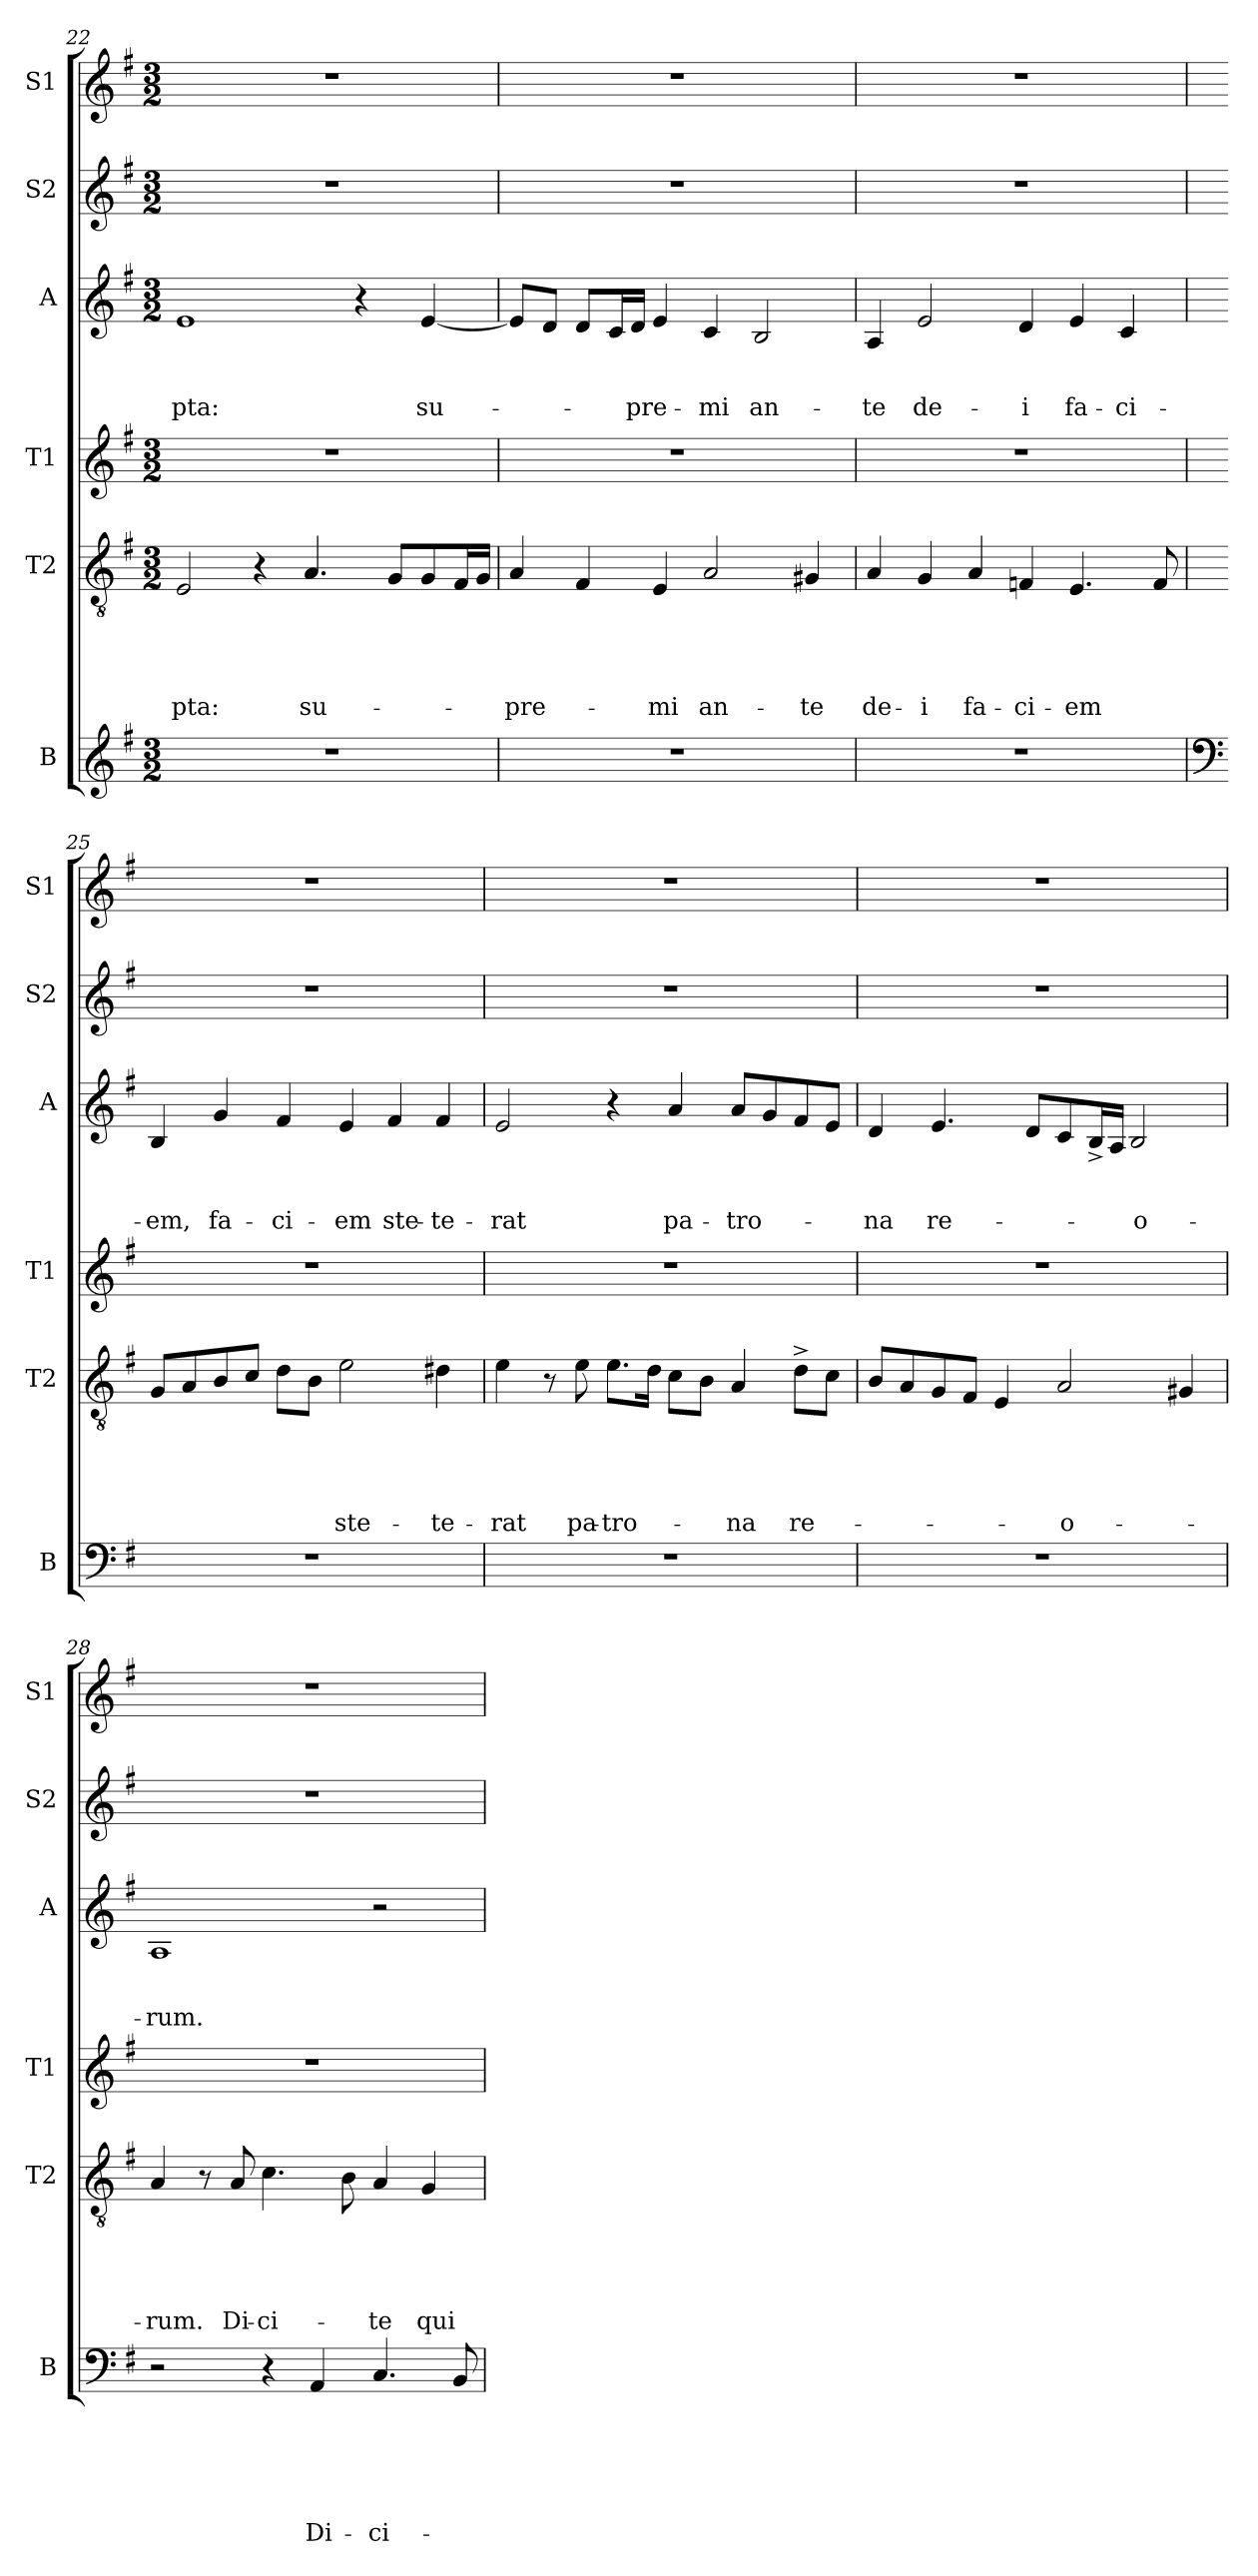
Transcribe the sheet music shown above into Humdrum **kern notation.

**kern	**text	**text	**text	**text	**text	**text	**kern	**text	**text	**text	**text	**text	**kern	**kern	**text	**text	**text	**kern	**kern
*part6	*part6	*part6	*part6	*part6	*part6	*part6	*part5	*part5	*part5	*part5	*part5	*part5	*part4	*part3	*part3	*part3	*part3	*part2	*part1
*staff6	*staff6	*staff6	*staff6	*staff6	*staff6	*staff6	*staff5	*staff5	*staff5	*staff5	*staff5	*staff5	*staff4	*staff3	*staff3	*staff3	*staff3	*staff2	*staff1
*I"B	*	*	*	*	*	*	*I"T2	*	*	*	*	*	*I"T1	*I"A	*	*	*	*I"S2	*I"S1
*I'B	*	*	*	*	*	*	*I'T2	*	*	*	*	*	*I'T1	*I'A	*	*	*	*I'S2	*I'S1
*clefG2	*	*	*	*	*	*	*clefGv2	*	*	*	*	*	*clefG2	*clefG2	*	*	*	*clefG2	*clefG2
*k[f#]	*	*	*	*	*	*	*k[f#]	*	*	*	*	*	*k[f#]	*k[f#]	*	*	*	*k[f#]	*k[f#]
*G:	*	*	*	*	*	*	*G:	*	*	*	*	*	*G:	*G:	*	*	*	*G:	*G:
*M3/2	*	*	*	*	*	*	*M3/2	*	*	*	*	*	*M3/2	*M3/2	*	*	*	*M3/2	*M3/2
=22	=22	=22	=22	=22	=22	=22	=22	=22	=22	=22	=22	=22	=22	=22	=22	=22	=22	=22	=22
!	!	!	!	!	!	!	!	!	!	!	!	!LO:LY:b	!	!	!	!	!LO:LY:b	!	!
1.r	.	.	.	.	.	.	2E/	.	.	.	.	-pta:	1.r	1e	.	.	-pta:	1.r	1.r
.	.	.	.	.	.	.	4r	.	.	.	.	.	.	.	.	.	.	.	.
!	!	!	!	!	!	!	!	!	!	!	!	!LO:LY:b	!	!	!	!	!	!	!
.	.	.	.	.	.	.	4.A/	.	.	.	.	su-	.	.	.	.	.	.	.
.	.	.	.	.	.	.	.	.	.	.	.	.	.	4r	.	.	.	.	.
.	.	.	.	.	.	.	8G/L	.	.	.	.	.	.	.	.	.	.	.	.
!	!	!	!	!	!	!	!	!	!	!	!	!	!	!	!	!	!LO:LY:b	!	!
.	.	.	.	.	.	.	8G/	.	.	.	.	.	.	[<4e/	.	.	su-	.	.
.	.	.	.	.	.	.	16F#/L	.	.	.	.	.	.	.	.	.	.	.	.
.	.	.	.	.	.	.	16G/JJ	.	.	.	.	.	.	.	.	.	.	.	.
=23	=23	=23	=23	=23	=23	=23	=23	=23	=23	=23	=23	=23	=23	=23	=23	=23	=23	=23	=23
!	!	!	!	!	!	!	!	!	!	!	!	!LO:LY:b	!	!	!	!	!	!	!
1.r	.	.	.	.	.	.	4A/	.	.	.	.	-pre-	1.r	8e/L]	.	.	.	1.r	1.r
.	.	.	.	.	.	.	.	.	.	.	.	.	.	8d/J	.	.	.	.	.
.	.	.	.	.	.	.	4F#/	.	.	.	.	.	.	8d/L	.	.	.	.	.
.	.	.	.	.	.	.	.	.	.	.	.	.	.	16c/L	.	.	.	.	.
!	!	!	!	!	!	!	!	!	!	!	!	!	!	!	!	!	!LO:LY:b	!	!
.	.	.	.	.	.	.	.	.	.	.	.	.	.	16d/JJ	.	.	-pre-	.	.
!	!	!	!	!	!	!	!	!	!	!	!	!LO:LY:b	!	!	!	!	!	!	!
.	.	.	.	.	.	.	4E/	.	.	.	.	-mi	.	4e/	.	.	.	.	.
!	!	!	!	!	!	!	!	!	!	!	!	!LO:LY:b	!	!	!	!	!LO:LY:b	!	!
.	.	.	.	.	.	.	2A/	.	.	.	.	an-	.	4c/	.	.	-mi	.	.
!	!	!	!	!	!	!	!	!	!	!	!	!	!	!	!	!	!LO:LY:b	!	!
.	.	.	.	.	.	.	.	.	.	.	.	.	.	2B/	.	.	an-	.	.
!	!	!	!	!	!	!	!	!	!	!	!	!LO:LY:b	!	!	!	!	!	!	!
.	.	.	.	.	.	.	4G#/	.	.	.	.	-te	.	.	.	.	.	.	.
=24	=24	=24	=24	=24	=24	=24	=24	=24	=24	=24	=24	=24	=24	=24	=24	=24	=24	=24	=24
!	!	!	!	!	!	!	!	!	!	!	!	!LO:LY:b	!	!	!	!	!LO:LY:b	!	!
1.r	.	.	.	.	.	.	4A/	.	.	.	.	de-	1.r	4A/	.	.	-te	1.r	1.r
!	!	!	!	!	!	!	!	!	!	!	!	!LO:LY:b	!	!	!	!	!LO:LY:b	!	!
.	.	.	.	.	.	.	4G/	.	.	.	.	-i	.	2e/	.	.	de-	.	.
!	!	!	!	!	!	!	!	!	!	!	!	!LO:LY:b	!	!	!	!	!	!	!
.	.	.	.	.	.	.	4A/	.	.	.	.	fa-	.	.	.	.	.	.	.
!	!	!	!	!	!	!	!	!	!	!	!	!LO:LY:b	!	!	!	!	!LO:LY:b	!	!
.	.	.	.	.	.	.	4F/	.	.	.	.	-ci-	.	4d/	.	.	-i	.	.
!	!	!	!	!	!	!	!	!	!	!	!	!LO:LY:b	!	!	!	!	!LO:LY:b	!	!
.	.	.	.	.	.	.	4.E/	.	.	.	.	-em	.	4e/	.	.	fa-	.	.
!	!	!	!	!	!	!	!	!	!	!	!	!	!	!	!	!	!LO:LY:b	!	!
.	.	.	.	.	.	.	.	.	.	.	.	.	.	4c/	.	.	-ci-	.	.
.	.	.	.	.	.	.	8F/	.	.	.	.	.	.	.	.	.	.	.	.
!!LO:LB:g=z
=25	=25	=25	=25	=25	=25	=25	=25	=25	=25	=25	=25	=25	=25	=25	=25	=25	=25	=25	=25
*clefF4	*	*	*	*	*	*	*	*	*	*	*	*	*	*	*	*	*	*	*
!LO:N:vis=1	!	!	!	!	!	!	!	!	!	!	!	!	!	!	!	!	!LO:LY:b	!	!
1.r	.	.	.	.	.	.	8G/L	.	.	.	.	.	1.r	4B/	.	.	-em,	1.r	1.r
.	.	.	.	.	.	.	8A/	.	.	.	.	.	.	.	.	.	.	.	.
!	!	!	!	!	!	!	!	!	!	!	!	!	!	!	!	!	!LO:LY:b	!	!
.	.	.	.	.	.	.	8B/	.	.	.	.	.	.	4g/	.	.	fa-	.	.
.	.	.	.	.	.	.	8c/J	.	.	.	.	.	.	.	.	.	.	.	.
!	!	!	!	!	!	!	!	!	!	!	!	!	!	!	!	!	!LO:LY:b	!	!
.	.	.	.	.	.	.	8d\L	.	.	.	.	.	.	4f#/	.	.	-ci-	.	.
.	.	.	.	.	.	.	8B\J	.	.	.	.	.	.	.	.	.	.	.	.
!	!	!	!	!	!	!	!	!	!	!	!	!LO:LY:b	!	!	!	!	!LO:LY:b	!	!
.	.	.	.	.	.	.	2e\	.	.	.	.	ste-	.	4e/	.	.	-em	.	.
!	!	!	!	!	!	!	!	!	!	!	!	!	!	!	!	!	!LO:LY:b	!	!
.	.	.	.	.	.	.	.	.	.	.	.	.	.	4f#/	.	.	ste-	.	.
!	!	!	!	!	!	!	!	!	!	!	!	!LO:LY:b	!	!	!	!	!LO:LY:b	!	!
.	.	.	.	.	.	.	4d#\	.	.	.	.	-te-	.	4f#/	.	.	-te-	.	.
=26	=26	=26	=26	=26	=26	=26	=26	=26	=26	=26	=26	=26	=26	=26	=26	=26	=26	=26	=26
!LO:N:vis=1	!	!	!	!	!	!	!	!	!	!	!	!LO:LY:b	!	!	!	!	!LO:LY:b	!	!
1.r	.	.	.	.	.	.	4e\	.	.	.	.	-rat	1.r	2e/	.	.	-rat	1.r	1.r
.	.	.	.	.	.	.	8r	.	.	.	.	.	.	.	.	.	.	.	.
!	!	!	!	!	!	!	!	!	!	!	!	!LO:LY:b	!	!	!	!	!	!	!
.	.	.	.	.	.	.	8e\	.	.	.	.	pa-	.	.	.	.	.	.	.
!	!	!	!	!	!	!	!	!	!	!	!	!LO:LY:b	!	!	!	!	!	!	!
.	.	.	.	.	.	.	8.e\L	.	.	.	.	-tro-	.	4r	.	.	.	.	.
.	.	.	.	.	.	.	16d\Jk	.	.	.	.	.	.	.	.	.	.	.	.
!	!	!	!	!	!	!	!	!	!	!	!	!	!	!	!	!	!LO:LY:b	!	!
.	.	.	.	.	.	.	8c\L	.	.	.	.	.	.	4a/	.	.	pa-	.	.
.	.	.	.	.	.	.	8B\J	.	.	.	.	.	.	.	.	.	.	.	.
!	!	!	!	!	!	!	!	!	!	!	!	!LO:LY:b	!	!	!	!	!LO:LY:b	!	!
.	.	.	.	.	.	.	4A/	.	.	.	.	-na	.	8a/L	.	.	-tro-	.	.
.	.	.	.	.	.	.	.	.	.	.	.	.	.	8g/	.	.	.	.	.
!	!	!	!	!	!	!	!	!	!	!	!	!LO:LY:b	!	!	!	!	!	!	!
.	.	.	.	.	.	.	8d^<\L	.	.	.	.	re-	.	8f#/	.	.	.	.	.
.	.	.	.	.	.	.	8c\J	.	.	.	.	.	.	8e/J	.	.	.	.	.
=27	=27	=27	=27	=27	=27	=27	=27	=27	=27	=27	=27	=27	=27	=27	=27	=27	=27	=27	=27
!LO:N:vis=1	!	!	!	!	!	!	!	!	!	!	!	!	!	!	!	!	!LO:LY:b	!	!
1.r	.	.	.	.	.	.	8B/L	.	.	.	.	.	1.r	4d/	.	.	-na	1.r	1.r
.	.	.	.	.	.	.	8A/	.	.	.	.	.	.	.	.	.	.	.	.
!	!	!	!	!	!	!	!	!	!	!	!	!	!	!	!	!	!LO:LY:b	!	!
.	.	.	.	.	.	.	8G/	.	.	.	.	.	.	4.e/	.	.	re-	.	.
.	.	.	.	.	.	.	8F#/J	.	.	.	.	.	.	.	.	.	.	.	.
.	.	.	.	.	.	.	4E/	.	.	.	.	.	.	.	.	.	.	.	.
.	.	.	.	.	.	.	.	.	.	.	.	.	.	8d/L	.	.	.	.	.
!	!	!	!	!	!	!	!	!	!	!	!	!LO:LY:b	!	!	!	!	!	!	!
.	.	.	.	.	.	.	2A/	.	.	.	.	-o-	.	8c/	.	.	.	.	.
.	.	.	.	.	.	.	.	.	.	.	.	.	.	16B^</L	.	.	.	.	.
.	.	.	.	.	.	.	.	.	.	.	.	.	.	16A/JJ	.	.	.	.	.
!	!	!	!	!	!	!	!	!	!	!	!	!	!	!	!	!	!LO:LY:b	!	!
.	.	.	.	.	.	.	.	.	.	.	.	.	.	2B/	.	.	-o-	.	.
.	.	.	.	.	.	.	4G#/	.	.	.	.	.	.	.	.	.	.	.	.
=28	=28	=28	=28	=28	=28	=28	=28	=28	=28	=28	=28	=28	=28	=28	=28	=28	=28	=28	=28
!	!	!	!	!	!	!	!	!	!	!	!	!LO:LY:b	!	!	!	!	!LO:LY:b	!	!
2r	.	.	.	.	.	.	4A/	.	.	.	.	-rum.	1.r	1A	.	.	-rum.	1.r	1.r
.	.	.	.	.	.	.	8r	.	.	.	.	.	.	.	.	.	.	.	.
!	!	!	!	!	!	!	!	!	!	!	!	!LO:LY:b	!	!	!	!	!	!	!
.	.	.	.	.	.	.	8A/	.	.	.	.	Di-	.	.	.	.	.	.	.
!	!	!	!	!	!	!	!	!	!	!	!	!LO:LY:b:rj	!	!	!	!	!	!	!
4r	.	.	.	.	.	.	4.c\	.	.	.	.	-ci-	.	.	.	.	.	.	.
!	!	!	!	!	!	!LO:LY:b	!	!	!	!	!	!	!	!	!	!	!	!	!
4AA/	.	.	.	.	.	Di-	.	.	.	.	.	.	.	.	.	.	.	.	.
.	.	.	.	.	.	.	8B\	.	.	.	.	.	.	.	.	.	.	.	.
!	!	!	!	!	!	!LO:LY:b	!	!	!	!	!	!LO:LY:b	!	!	!	!	!	!	!
4.C/	.	.	.	.	.	-ci-	4A/	.	.	.	.	-te	.	2r	.	.	.	.	.
!	!	!	!	!	!	!	!	!	!	!	!	!LO:LY:b	!	!	!	!	!	!	!
.	.	.	.	.	.	.	4G/	.	.	.	.	qui	.	.	.	.	.	.	.
8BB/	.	.	.	.	.	.	.	.	.	.	.	.	.	.	.	.	.	.	.
=	=	=	=	=	=	=	=	=	=	=	=	=	=	=	=	=	=	=	=
*-	*-	*-	*-	*-	*-	*-	*-	*-	*-	*-	*-	*-	*-	*-	*-	*-	*-	*-	*-
